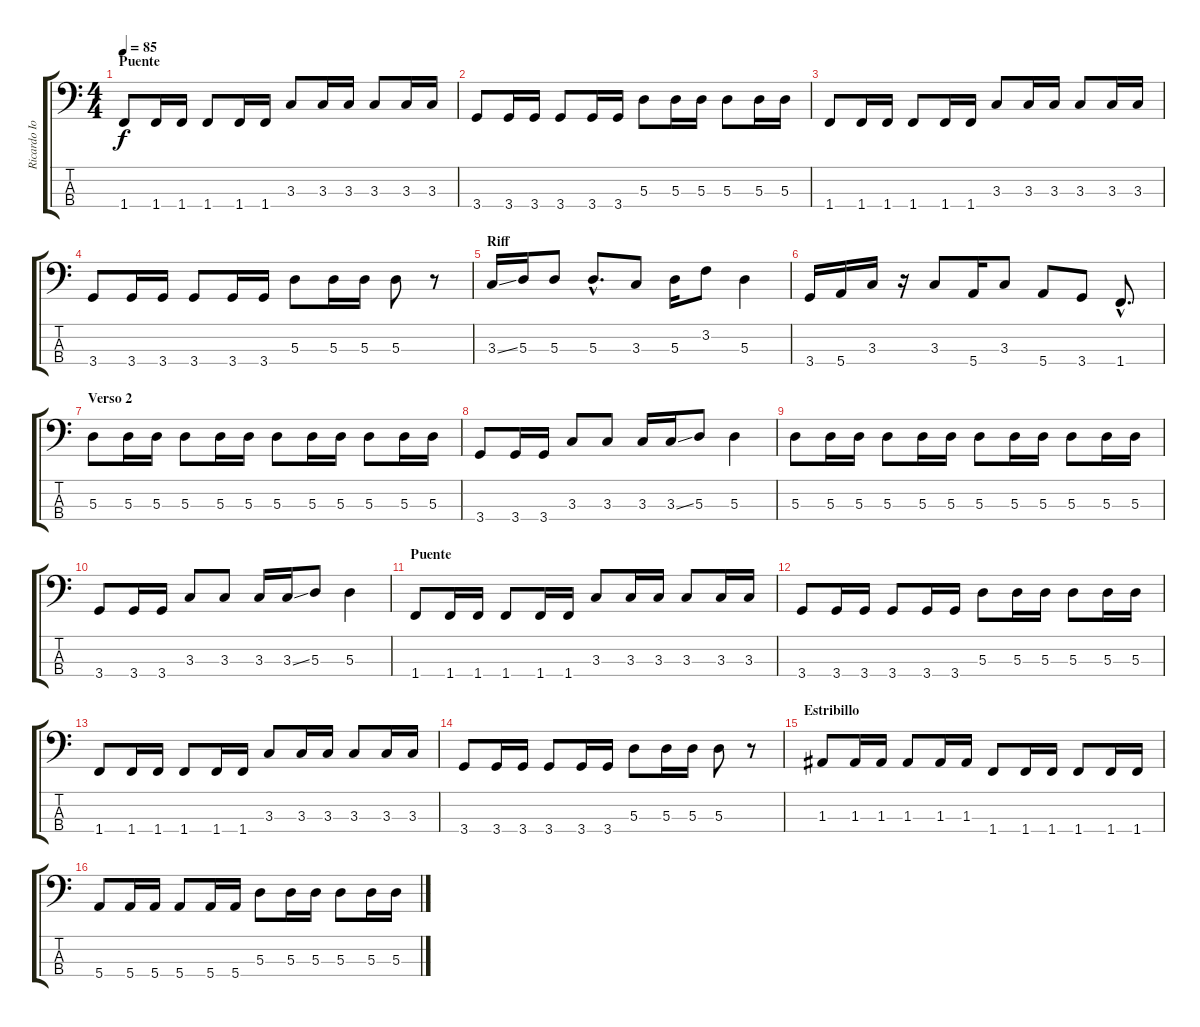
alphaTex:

\track ("Ricardo Iorio (bajo)" "Ricardo Io") {instrument electricbasspick}
\staff {score tabs}
\tuning (G2 D2 A1 E1) {hide}
\ts (4 4)
\section ("" "Puente")
\tempo 85
\clef f4
\ks c
1.4.8{dy f} 1.4.16 1.4.16 1.4.8 1.4.16 1.4.16 3.3.8 3.3.16 3.3.16 3.3.8 3.3.16 3.3.16 |
3.4.8 3.4.16 3.4.16 3.4.8 3.4.16 3.4.16 5.3.8 5.3.16 5.3.16 5.3.8 5.3.16 5.3.16 |
1.4.8 1.4.16 1.4.16 1.4.8 1.4.16 1.4.16 3.3.8 3.3.16 3.3.16 3.3.8 3.3.16 3.3.16 |
3.4.8 3.4.16 3.4.16 3.4.8 3.4.16 3.4.16 5.3.8 5.3.16 5.3.16 5.3.8 r.8 |
\section ("" "Riff")
3.3{ss}.16 5.3.16 5.3.8 5.3{hac}.8{d} 3.3.8 5.3.16 3.2.8 5.3.4 |
3.4.16 5.4.16 3.3.16 r.16 3.3.8 5.4.16 3.3.8 5.4.8 3.4.8 1.4{hac}.8{d} |
\section ("" "Verso 2")
5.3.8 5.3.16 5.3.16 5.3.8 5.3.16 5.3.16 5.3.8 5.3.16 5.3.16 5.3.8 5.3.16 5.3.16 |
3.4.8 3.4.16 3.4.16 3.3.8 3.3.8 3.3.16 3.3{ss}.16 5.3.8 5.3.4 |
5.3.8 5.3.16 5.3.16 5.3.8 5.3.16 5.3.16 5.3.8 5.3.16 5.3.16 5.3.8 5.3.16 5.3.16 |
3.4.8 3.4.16 3.4.16 3.3.8 3.3.8 3.3.16 3.3{ss}.16 5.3.8 5.3.4 |
\section ("" "Puente")
1.4.8 1.4.16 1.4.16 1.4.8 1.4.16 1.4.16 3.3.8 3.3.16 3.3.16 3.3.8 3.3.16 3.3.16 |
3.4.8 3.4.16 3.4.16 3.4.8 3.4.16 3.4.16 5.3.8 5.3.16 5.3.16 5.3.8 5.3.16 5.3.16 |
1.4.8 1.4.16 1.4.16 1.4.8 1.4.16 1.4.16 3.3.8 3.3.16 3.3.16 3.3.8 3.3.16 3.3.16 |
3.4.8 3.4.16 3.4.16 3.4.8 3.4.16 3.4.16 5.3.8 5.3.16 5.3.16 5.3.8 r.8 |
\section ("" "Estribillo")
1.3.8 1.3.16 1.3.16 1.3.8 1.3.16 1.3.16 1.4.8 1.4.16 1.4.16 1.4.8 1.4.16 1.4.16 |
5.4.8 5.4.16 5.4.16 5.4.8 5.4.16 5.4.16 5.3.8 5.3.16 5.3.16 5.3.8 5.3.16 5.3.16
